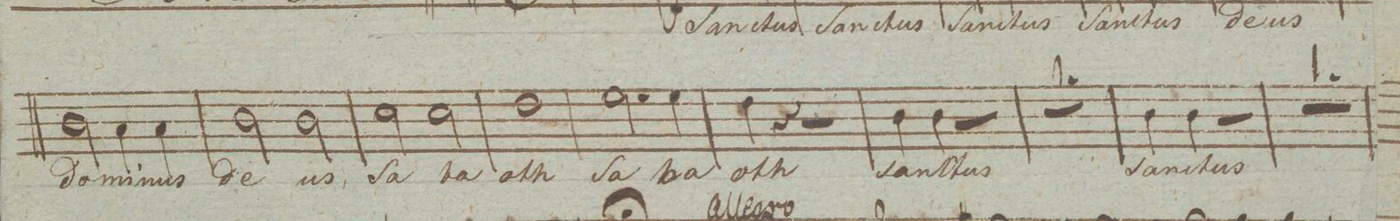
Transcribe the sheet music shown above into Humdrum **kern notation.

**kern	**text	**dynam
*I"Alto.	*	*
*clefC3	*	*
*k[]	*	*
*met(c)	*	*
*M4/4	*	*
2c\	do-	.
4B\	-mi-	.
4B\	-nus	.
=10	=10	=10
2c\	de-	.
2c\	-us,	.
=11	=11	=11
2d\	Sa-	.
2d\	-ba-	.
=12	=12	=12
1e\	-oth	.
=13	=13	=13
2.f\	Sa-	.
4f\	-ba-	.
=14	=14	=14
4e\	-oth	.
4r	.	.
2r	.	.
=15	=15	=15
4c\	San-	.
4c\	-ctus	.
2r	.	.
=16	=16	=16
1r	.	.
=17	=17	=17
4c\	San-	.
4c\	-ctus	.
2r	.	.
=18	=18	=18
1r	.	.
=19	=19	=19
*-	*-	*-
